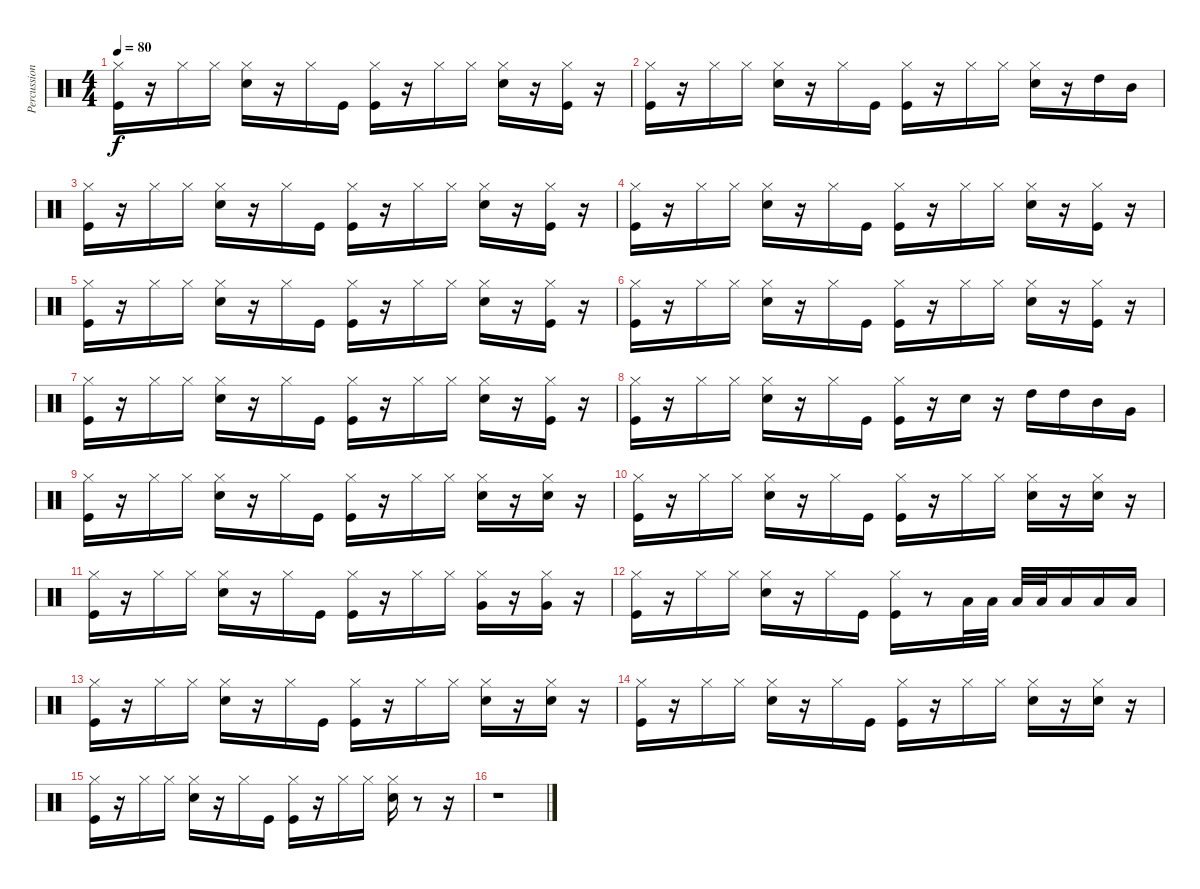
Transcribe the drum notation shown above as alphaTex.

\track ("Percussion" "Percussion") {instrument percussion}
\staff {score}
\articulation defaults
\ts (4 4)
\tempo 80
\clef neutral
\ks c
("Kick (hit)" "Hi-Hat (closed)").16{dy f} r.16 "Hi-Hat (closed)".16 "Hi-Hat (closed)".16 ("Snare (hit) 2" "Hi-Hat (closed)").16 r.16 "Hi-Hat (closed)".16 "Kick (hit)".16 ("Kick (hit)" "Hi-Hat (closed)").16 r.16 "Hi-Hat (closed)".16 "Hi-Hat (closed)".16 ("Snare (hit) 2" "Hi-Hat (closed)").16 r.16 ("Kick (hit)" "Hi-Hat (closed)").16 r.16 |
("Kick (hit)" "Hi-Hat (closed)").16 r.16 "Hi-Hat (closed)".16 "Hi-Hat (closed)".16 ("Snare (hit) 2" "Hi-Hat (closed)").16 r.16 "Hi-Hat (closed)".16 "Kick (hit)".16 ("Kick (hit)" "Hi-Hat (closed)").16 r.16 "Hi-Hat (closed)".16 "Hi-Hat (closed)".16 ("Snare (hit) 2" "Hi-Hat (closed)").16 r.16 "High Tom (hit)".16 "Mid Tom (hit)".16 |
("Kick (hit)" "Hi-Hat (closed)").16 r.16 "Hi-Hat (closed)".16 "Hi-Hat (closed)".16 ("Snare (hit) 2" "Hi-Hat (closed)").16 r.16 "Hi-Hat (closed)".16 "Kick (hit)".16 ("Kick (hit)" "Hi-Hat (closed)").16 r.16 "Hi-Hat (closed)".16 "Hi-Hat (closed)".16 ("Snare (hit) 2" "Hi-Hat (closed)").16 r.16 ("Kick (hit)" "Hi-Hat (closed)").16 r.16 |
("Kick (hit)" "Hi-Hat (closed)").16 r.16 "Hi-Hat (closed)".16 "Hi-Hat (closed)".16 ("Snare (hit) 2" "Hi-Hat (closed)").16 r.16 "Hi-Hat (closed)".16 "Kick (hit)".16 ("Kick (hit)" "Hi-Hat (closed)").16 r.16 "Hi-Hat (closed)".16 "Hi-Hat (closed)".16 ("Snare (hit) 2" "Hi-Hat (closed)").16 r.16 ("Kick (hit)" "Hi-Hat (closed)").16 r.16 |
("Kick (hit)" "Hi-Hat (closed)").16 r.16 "Hi-Hat (closed)".16 "Hi-Hat (closed)".16 ("Snare (hit) 2" "Hi-Hat (closed)").16 r.16 "Hi-Hat (closed)".16 "Kick (hit)".16 ("Kick (hit)" "Hi-Hat (closed)").16 r.16 "Hi-Hat (closed)".16 "Hi-Hat (closed)".16 ("Snare (hit) 2" "Hi-Hat (closed)").16 r.16 ("Kick (hit)" "Hi-Hat (closed)").16 r.16 |
("Kick (hit)" "Hi-Hat (closed)").16 r.16 "Hi-Hat (closed)".16 "Hi-Hat (closed)".16 ("Snare (hit) 2" "Hi-Hat (closed)").16 r.16 "Hi-Hat (closed)".16 "Kick (hit)".16 ("Kick (hit)" "Hi-Hat (closed)").16 r.16 "Hi-Hat (closed)".16 "Hi-Hat (closed)".16 ("Snare (hit) 2" "Hi-Hat (closed)").16 r.16 ("Kick (hit)" "Hi-Hat (closed)").16 r.16 |
("Kick (hit)" "Hi-Hat (closed)").16 r.16 "Hi-Hat (closed)".16 "Hi-Hat (closed)".16 ("Snare (hit) 2" "Hi-Hat (closed)").16 r.16 "Hi-Hat (closed)".16 "Kick (hit)".16 ("Kick (hit)" "Hi-Hat (closed)").16 r.16 "Hi-Hat (closed)".16 "Hi-Hat (closed)".16 ("Snare (hit) 2" "Hi-Hat (closed)").16 r.16 ("Kick (hit)" "Hi-Hat (closed)").16 r.16 |
("Kick (hit)" "Hi-Hat (closed)").16 r.16 "Hi-Hat (closed)".16 "Hi-Hat (closed)".16 ("Snare (hit) 2" "Hi-Hat (closed)").16 r.16 "Hi-Hat (closed)".16 "Kick (hit)".16 ("Kick (hit)" "Hi-Hat (closed)").16 r.16 "Snare (hit) 2".16 r.16 "High Tom (hit)".16 "High Tom (hit)".16 "Mid Tom (hit)".16 "Very Low Tom (hit)".16 |
("Kick (hit)" "Hi-Hat (closed)").16 r.16 "Hi-Hat (closed)".16 "Hi-Hat (closed)".16 ("Snare (hit) 2" "Hi-Hat (closed)").16 r.16 "Hi-Hat (closed)".16 "Kick (hit)".16 ("Kick (hit)" "Hi-Hat (closed)").16 r.16 "Hi-Hat (closed)".16 "Hi-Hat (closed)".16 ("Snare (hit) 2" "Hi-Hat (closed)").16 r.16 ("Snare (hit) 2" "Hi-Hat (closed)").16 r.16 |
("Kick (hit)" "Hi-Hat (closed)").16 r.16 "Hi-Hat (closed)".16 "Hi-Hat (closed)".16 ("Snare (hit) 2" "Hi-Hat (closed)").16 r.16 "Hi-Hat (closed)".16 "Kick (hit)".16 ("Kick (hit)" "Hi-Hat (closed)").16 r.16 "Hi-Hat (closed)".16 "Hi-Hat (closed)".16 ("Snare (hit) 2" "Hi-Hat (closed)").16 r.16 ("Snare (hit) 2" "Hi-Hat (closed)").16 r.16 |
("Kick (hit)" "Hi-Hat (closed)").16 r.16 "Hi-Hat (closed)".16 "Hi-Hat (closed)".16 ("Snare (hit) 2" "Hi-Hat (closed)").16 r.16 "Hi-Hat (closed)".16 "Kick (hit)".16 ("Kick (hit)" "Hi-Hat (closed)").16 r.16 "Hi-Hat (closed)".16 "Hi-Hat (closed)".16 ("Very Low Tom (hit)" "Hi-Hat (closed)").16 r.16 ("Very Low Tom (hit)" "Hi-Hat (closed)").16 r.16 |
("Kick (hit)" "Hi-Hat (closed)").16 r.16 "Hi-Hat (closed)".16 "Hi-Hat (closed)".16 ("Snare (hit) 2" "Hi-Hat (closed)").16 r.16 "Hi-Hat (closed)".16 "Kick (hit)".16 ("Kick (hit)" "Hi-Hat (closed)").16 r.8 "Low Tom (hit)".32 "Low Tom (hit)".32 "Low Tom (hit)".32 "Low Tom (hit)".32 "Low Floor Tom (hit)".16 "Low Floor Tom (hit)".16 "Low Floor Tom (hit)".16 |
("Kick (hit)" "Hi-Hat (closed)").16 r.16 "Hi-Hat (closed)".16 "Hi-Hat (closed)".16 ("Snare (hit) 2" "Hi-Hat (closed)").16 r.16 "Hi-Hat (closed)".16 "Kick (hit)".16 ("Kick (hit)" "Hi-Hat (closed)").16 r.16 "Hi-Hat (closed)".16 "Hi-Hat (closed)".16 ("Snare (hit) 2" "Hi-Hat (closed)").16 r.16 ("Snare (hit) 2" "Hi-Hat (closed)").16 r.16 |
("Kick (hit)" "Hi-Hat (closed)").16 r.16 "Hi-Hat (closed)".16 "Hi-Hat (closed)".16 ("Snare (hit) 2" "Hi-Hat (closed)").16 r.16 "Hi-Hat (closed)".16 "Kick (hit)".16 ("Kick (hit)" "Hi-Hat (closed)").16 r.16 "Hi-Hat (closed)".16 "Hi-Hat (closed)".16 ("Snare (hit) 2" "Hi-Hat (closed)").16 r.16 ("Snare (hit) 2" "Hi-Hat (closed)").16 r.16 |
("Kick (hit)" "Hi-Hat (closed)").16 r.16 "Hi-Hat (closed)".16 "Hi-Hat (closed)".16 ("Snare (hit) 2" "Hi-Hat (closed)").16 r.16 "Hi-Hat (closed)".16 "Kick (hit)".16 ("Kick (hit)" "Hi-Hat (closed)").16 r.16 "Hi-Hat (closed)".16 "Hi-Hat (closed)".16 ("Snare (hit) 2" "Hi-Hat (closed)").16 r.8 r.16 |
r.1
